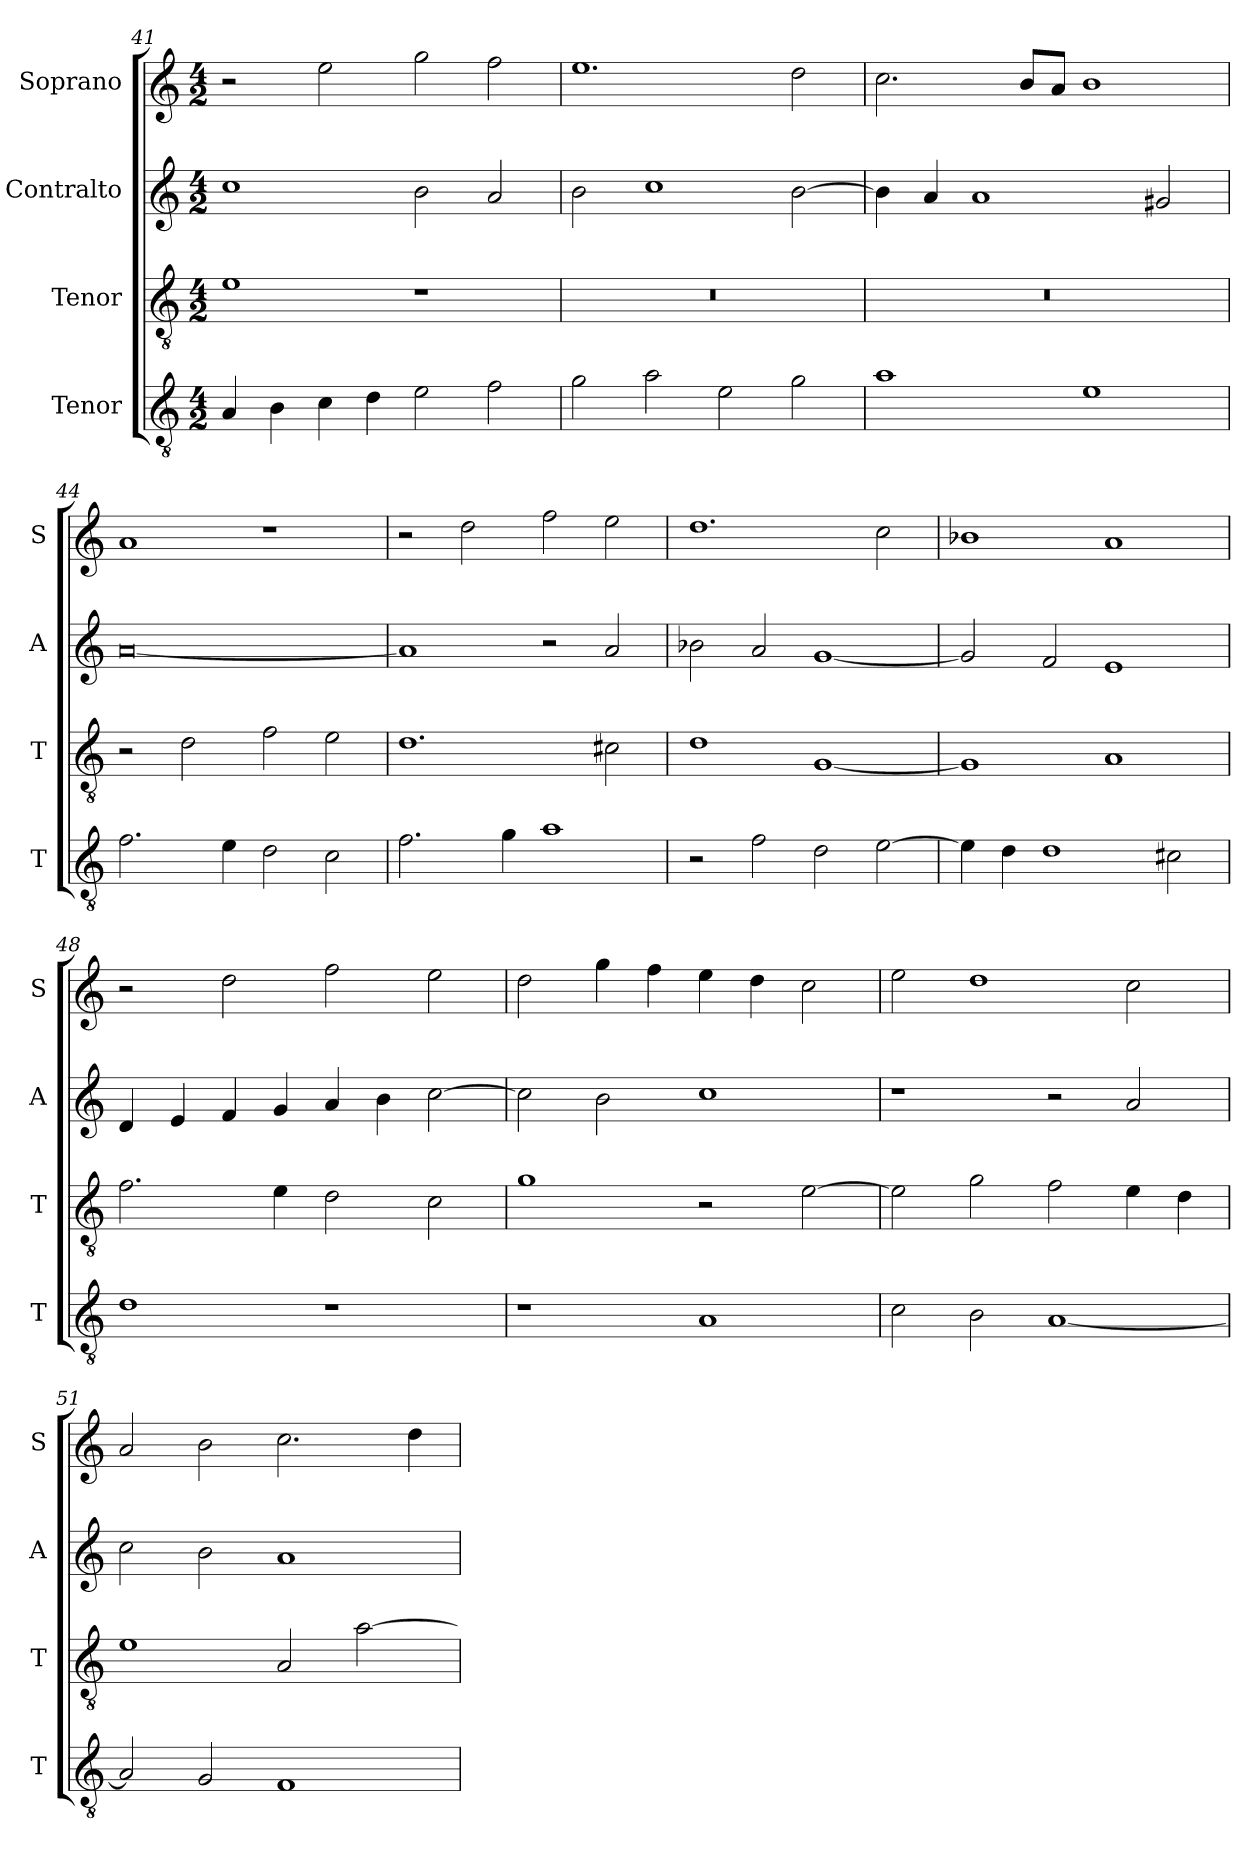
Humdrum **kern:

**kern	**kern	**kern	**kern
*part4	*part3	*part2	*part1
*staff4	*staff3	*staff2	*staff1
*I"Tenor	*I"Tenor	*I"Contralto	*I"Soprano
*I'T	*I'T	*I'A	*I'S
*clefGv2	*clefGv2	*clefG2	*clefG2
*k[]	*k[]	*k[]	*k[]
*A:aeo	*A:aeo	*A:aeo	*A:aeo
*M4/2	*M4/2	*M4/2	*M4/2
=41	=41	=41	=41
4A	1e	1cc	2r
4B	.	.	.
4c	.	.	2ee
4d	.	.	.
2e	1r	2b	2gg
2f	.	2a	2ff
=42	=42	=42	=42
2g	0r	2b	1.ee
2a	.	1cc	.
2e	.	.	.
2g	.	[2b	2dd
=43	=43	=43	=43
1a	0r	4b]	2.cc
.	.	4a	.
.	.	1a	.
.	.	.	8b/L
.	.	.	8a/J
1e	.	.	1b
.	.	2g#X	.
=44	=44	=44	=44
2.f	2r	[0a	1a
.	2d	.	.
4e	.	.	.
2d	2f	.	1r
2c	2e	.	.
=45	=45	=45	=45
2.f	1.d	1a]	2r
.	.	.	2dd
4g	.	.	.
1a	.	2r	2ff
.	2c#X	2a	2ee
=46	=46	=46	=46
2r	1d	2b-X	1.dd
2f	.	2a	.
2d	[1G	[1g	.
[2e	.	.	2cc
=47	=47	=47	=47
4e]	1G]	2g]	1b-X
4d	.	.	.
1d	.	2f	.
.	1A	1e	1a
2c#X	.	.	.
=48	=48	=48	=48
1d	2.f	4d	2r
.	.	4e	.
.	.	4f	2dd
.	4e	4g	.
1r	2d	4a	2ff
.	.	4b	.
.	2c	[2cc	2ee
=49	=49	=49	=49
1r	1g	2cc]	2dd
.	.	2b	4gg
.	.	.	4ff
1A	2r	1cc	4ee
.	.	.	4dd
.	[2e	.	2cc
=50	=50	=50	=50
2c	2e]	1r	2ee
2B	2g	.	1dd
[1A	2f	2r	.
.	4e	2a	2cc
.	4d	.	.
=51	=51	=51	=51
2A]	1e	2cc	2a
2G	.	2b	2b
1F	2A	1a	2.cc
.	[2a	.	.
.	.	.	4dd
=	=	=	=
*-	*-	*-	*-
